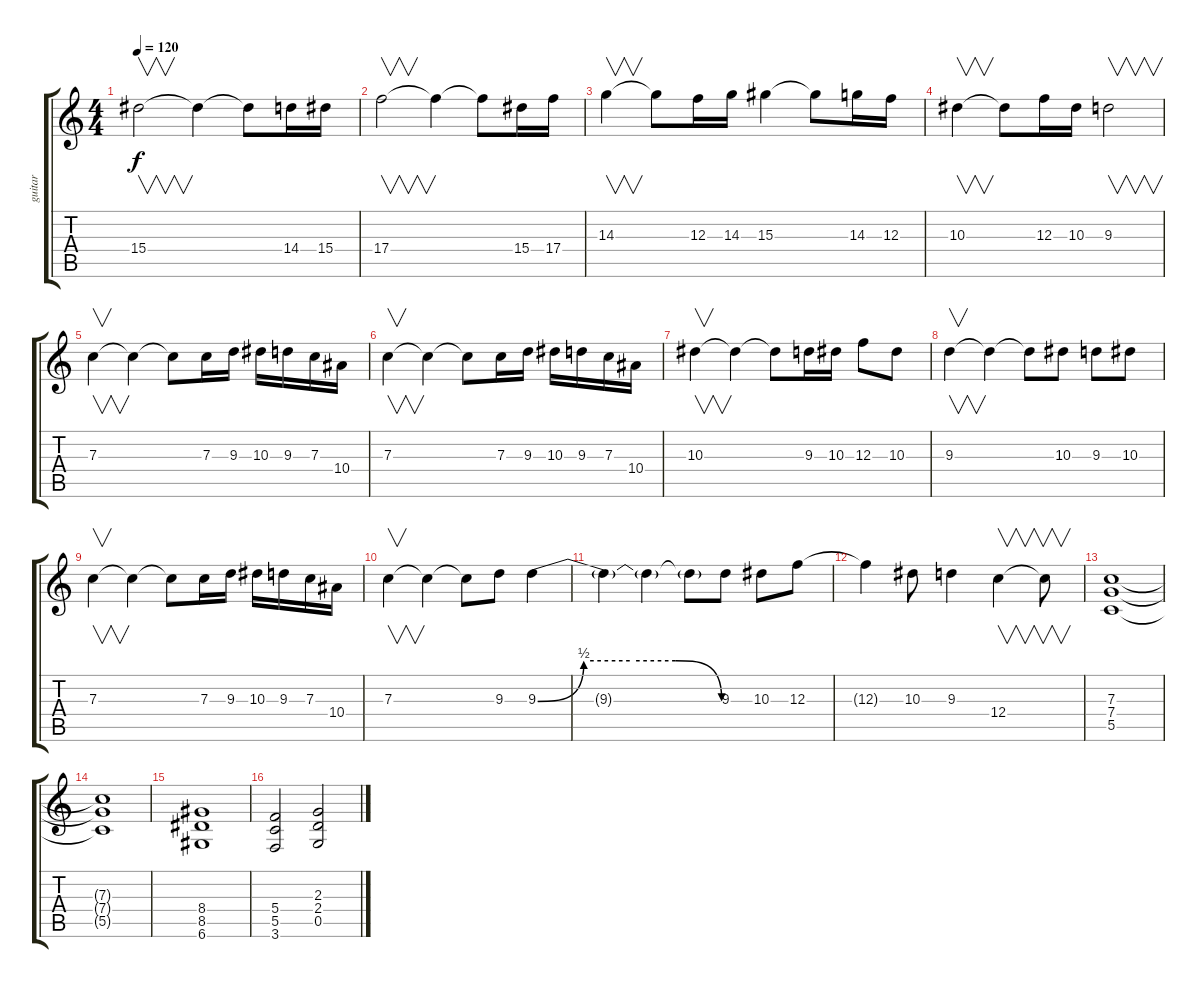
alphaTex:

\track ("guitar" "guitar") {instrument overdrivenguitar}
\staff {score tabs}
\tuning (D4 A3 F3 C3 G2 D2) {hide}
\ts (4 4)
\tempo 120
\clef g2
\ks c
15.4.2{v dy f} 15.4{t}.4 15.4{t}.8 14.4.16 15.4.16 |
17.4.2{v} 17.4{t}.4 17.4{t}.8 15.4.16 17.4.16 |
14.3.4{v} 14.3{t}.8 12.3.16 14.3.16 15.3.4 15.3{t}.8 14.3.16 12.3.16 |
10.3.4{v} 10.3{t}.8 12.3.16 10.3.16 9.3.2{v} |
7.3.4{v} 7.3{t}.4 7.3{t}.8 7.3.16 9.3.16 10.3.16 9.3.16 7.3.16 10.4.16 |
7.3.4{v} 7.3{t}.4 7.3{t}.8 7.3.16 9.3.16 10.3.16 9.3.16 7.3.16 10.4.16 |
10.3.4{v} 10.3{t}.4 10.3{t}.8 9.3.16 10.3.16 12.3.8 10.3.8 |
9.3.4{v} 9.3{t}.4 9.3{t}.8 10.3.8 9.3.8 10.3.8 |
7.3.4{v} 7.3{t}.4 7.3{t}.8 7.3.16 9.3.16 10.3.16 9.3.16 7.3.16 10.4.16 |
7.3.4{v} 7.3{t}.4 7.3{t}.8 9.3.8 9.3{be (custom 0 0 15 2 30 2 45 2 60 0)}.4 |
9.3{t}.4 9.3{t}.4 9.3{t}.8 9.3.8 10.3.8 12.3.8 |
12.3{t}.4 10.3.8 9.3.4 12.4.4{v} 12.4{t}.8{v} |
(7.3 7.4 5.5).1{volume 13 instrument distortionguitar} |
(7.3{t} 7.4{t} 5.5{t}).1 |
(8.4 8.5 6.6).1 |
(5.4 5.5 3.6).2 (2.3 2.4 0.5).2
